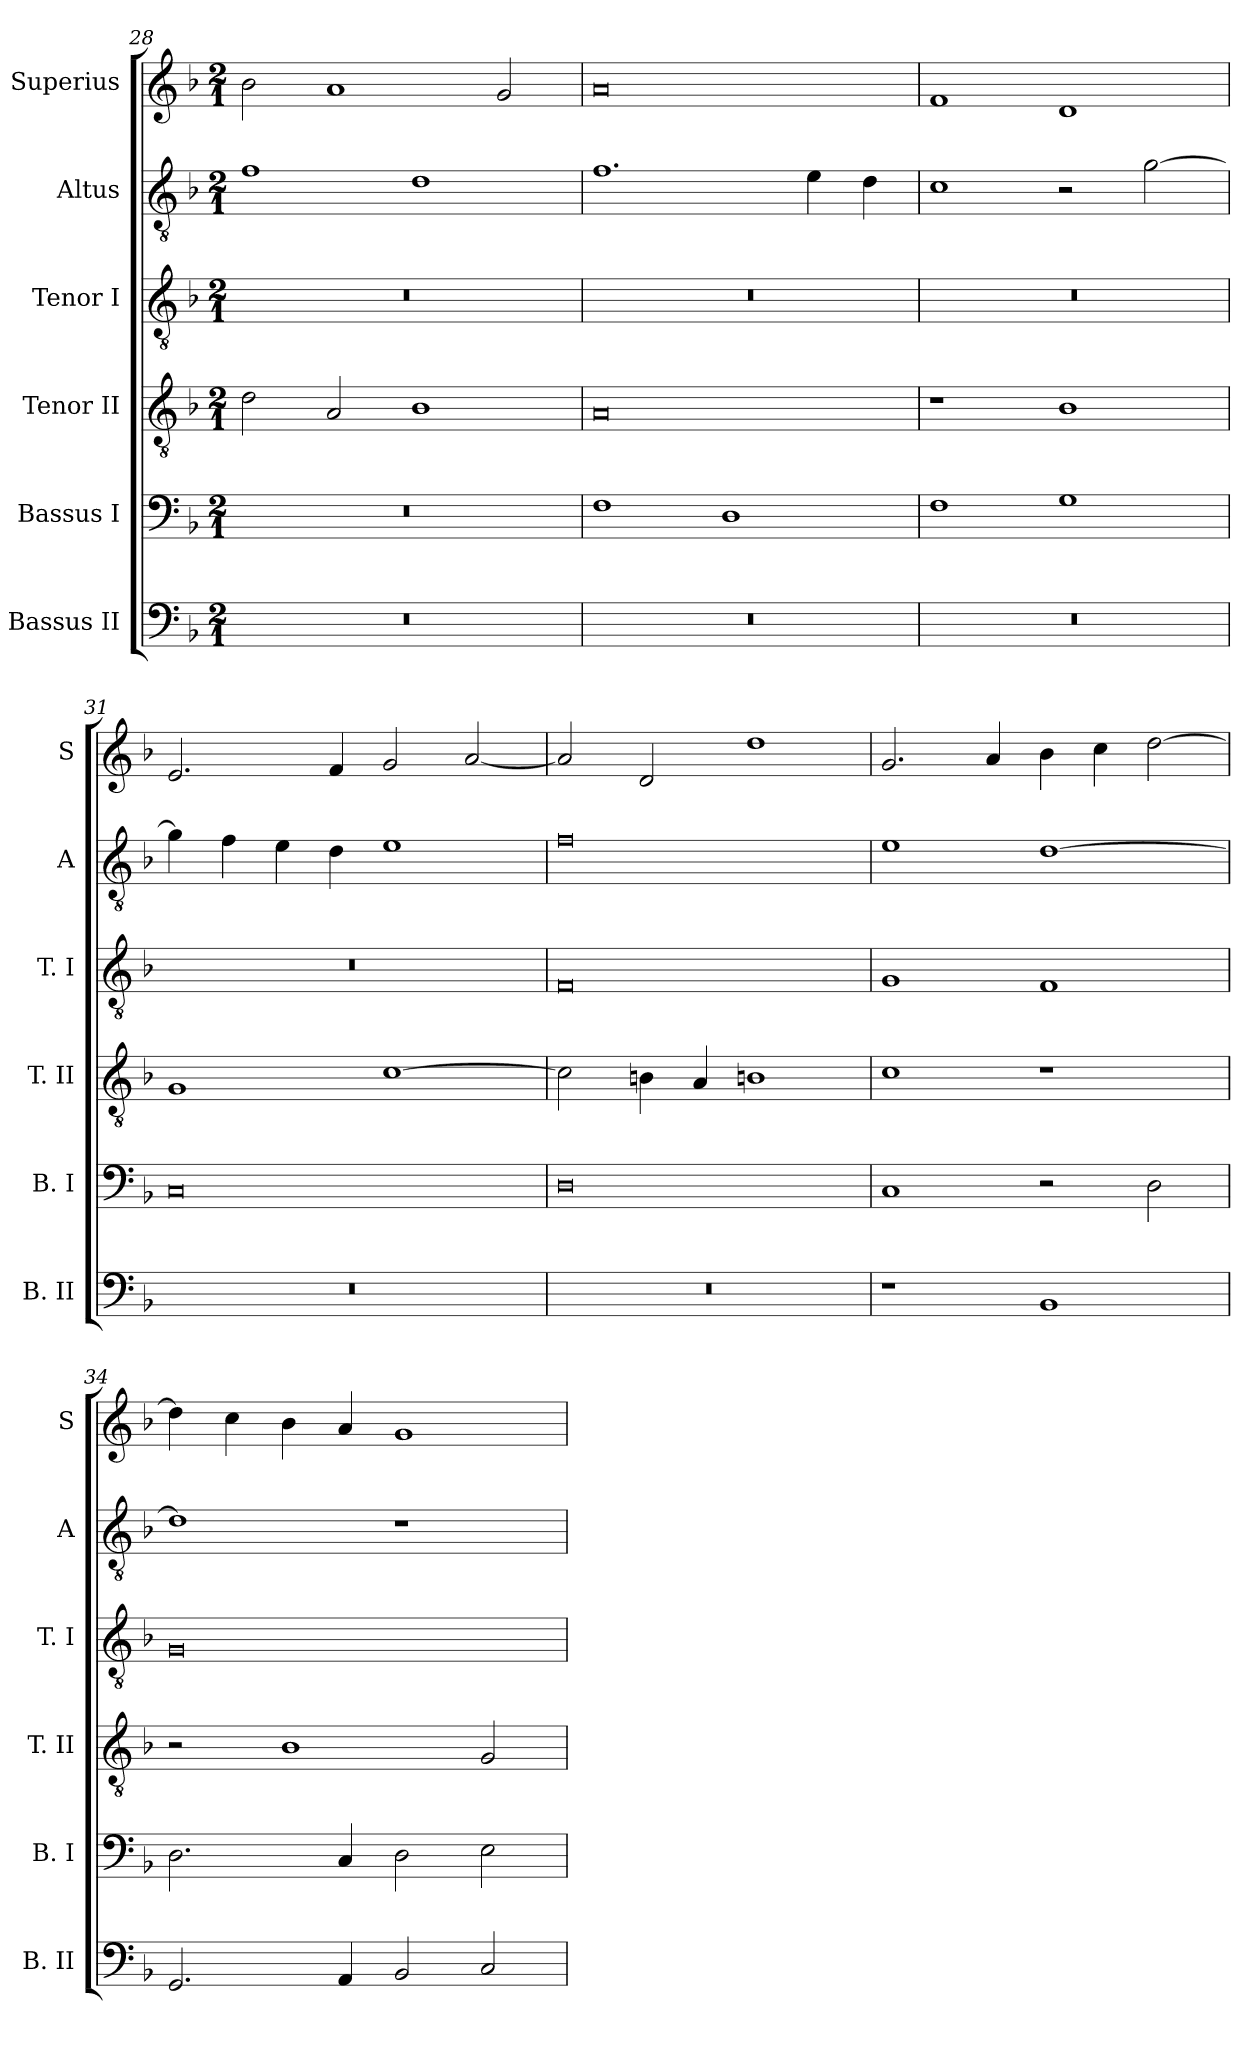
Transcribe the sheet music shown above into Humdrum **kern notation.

**kern	**kern	**kern	**kern	**kern	**kern
*part6	*part5	*part4	*part3	*part2	*part1
*staff6	*staff5	*staff4	*staff3	*staff2	*staff1
*I"Bassus II	*I"Bassus I	*I"Tenor II	*I"Tenor I	*I"Altus	*I"Superius
*I'B. II	*I'B. I	*I'T. II	*I'T. I	*I'A	*I'S
*clefF4	*clefF4	*clefGv2	*clefGv2	*clefGv2	*clefG2
*k[b-]	*k[b-]	*k[b-]	*k[b-]	*k[b-]	*k[b-]
*F:	*F:	*F:	*F:	*F:	*F:
*M2/1	*M2/1	*M2/1	*M2/1	*M2/1	*M2/1
=28	=28	=28	=28	=28	=28
0r	0r	2d	0r	1f	2b-
.	.	2A	.	.	1a
.	.	1B-	.	1d	.
.	.	.	.	.	2g
=29	=29	=29	=29	=29	=29
0r	1F	0A	0r	1.f	0a
.	1D	.	.	.	.
.	.	.	.	4e	.
.	.	.	.	4d	.
=30	=30	=30	=30	=30	=30
0r	1F	1r	0r	1c	1f
.	1G	1B-	.	2r	1d
.	.	.	.	[2g	.
=31	=31	=31	=31	=31	=31
0r	0C	1G	0r	4g]	2.e
.	.	.	.	4f	.
.	.	.	.	4e	.
.	.	.	.	4d	4f
.	.	[1c	.	1e	2g
.	.	.	.	.	[2a
=32	=32	=32	=32	=32	=32
0r	0D	2c]	0F	0f	2a]
.	.	4Bn	.	.	2d
.	.	4A	.	.	.
.	.	1Bn	.	.	1dd
=33	=33	=33	=33	=33	=33
1r	1C	1c	1G	1e	2.g
.	.	.	.	.	4a
1BB-	2r	1r	1F	[1d	4b-
.	.	.	.	.	4cc
.	2D	.	.	.	[2dd
=34	=34	=34	=34	=34	=34
2.GG	2.D	2r	0G	1d]	4dd]
.	.	.	.	.	4cc
.	.	1B-	.	.	4b-
4AA	4C	.	.	.	4a
2BB-	2D	.	.	1r	1g
2C	2E	2G	.	.	.
=	=	=	=	=	=
*-	*-	*-	*-	*-	*-
